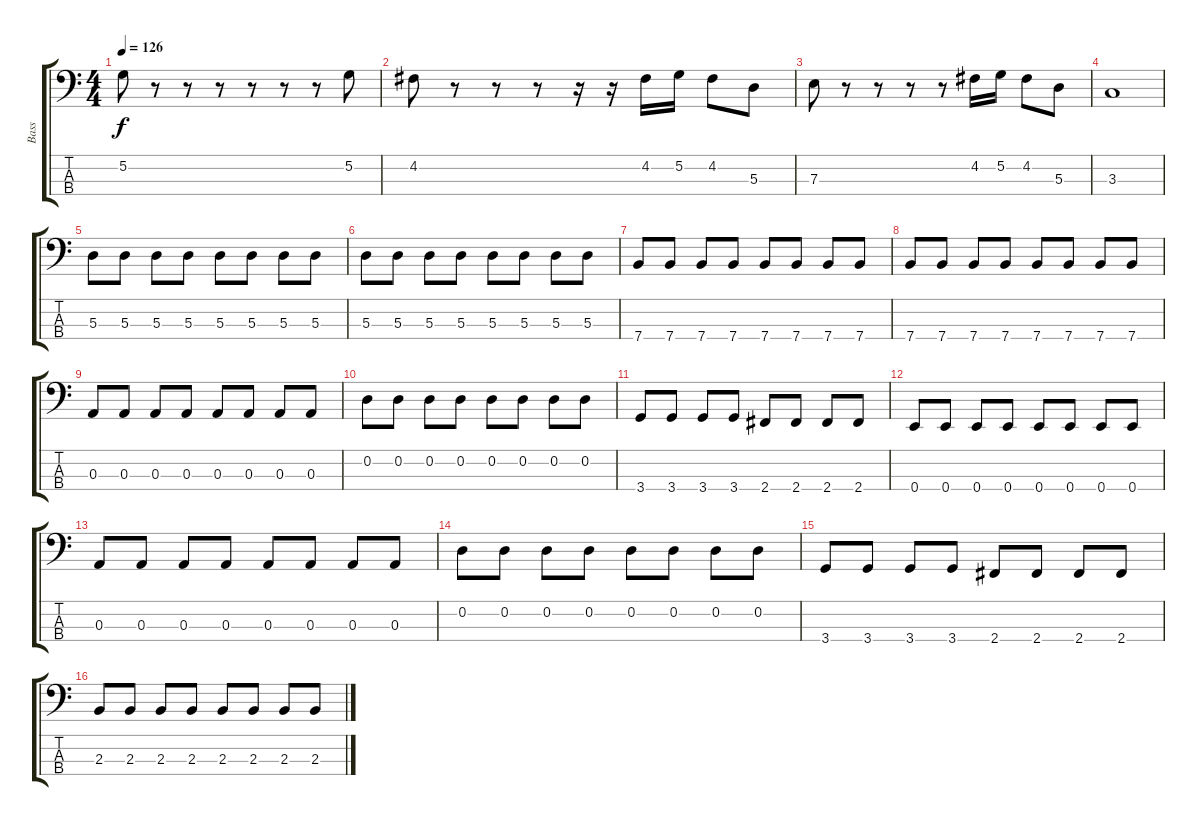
\track ("Bass" "Bass") {instrument electricbasspick}
\staff {score tabs}
\tuning (G2 D2 A1 E1) {hide}
\ts (4 4)
\tempo 126
\clef f4
\ks c
5.2.8{dy f} r.8 r.8 r.8 r.8 r.8 r.8 5.2.8 |
4.2.8 r.8 r.8 r.8 r.16 r.16 4.2.16 5.2.16 4.2.8 5.3.8 |
7.3.8 r.8 r.8 r.8 r.8 4.2.16 5.2.16 4.2.8 5.3.8 |
3.3.1 |
5.3.8 5.3.8 5.3.8 5.3.8 5.3.8 5.3.8 5.3.8 5.3.8 |
5.3.8 5.3.8 5.3.8 5.3.8 5.3.8 5.3.8 5.3.8 5.3.8 |
7.4.8 7.4.8 7.4.8 7.4.8 7.4.8 7.4.8 7.4.8 7.4.8 |
7.4.8 7.4.8 7.4.8 7.4.8 7.4.8 7.4.8 7.4.8 7.4.8 |
0.3.8 0.3.8 0.3.8 0.3.8 0.3.8 0.3.8 0.3.8 0.3.8 |
0.2.8 0.2.8 0.2.8 0.2.8 0.2.8 0.2.8 0.2.8 0.2.8 |
3.4.8 3.4.8 3.4.8 3.4.8 2.4.8 2.4.8 2.4.8 2.4.8 |
0.4.8 0.4.8 0.4.8 0.4.8 0.4.8 0.4.8 0.4.8 0.4.8 |
0.3.8 0.3.8 0.3.8 0.3.8 0.3.8 0.3.8 0.3.8 0.3.8 |
0.2.8 0.2.8 0.2.8 0.2.8 0.2.8 0.2.8 0.2.8 0.2.8 |
3.4.8 3.4.8 3.4.8 3.4.8 2.4.8 2.4.8 2.4.8 2.4.8 |
2.3.8 2.3.8 2.3.8 2.3.8 2.3.8 2.3.8 2.3.8 2.3.8
